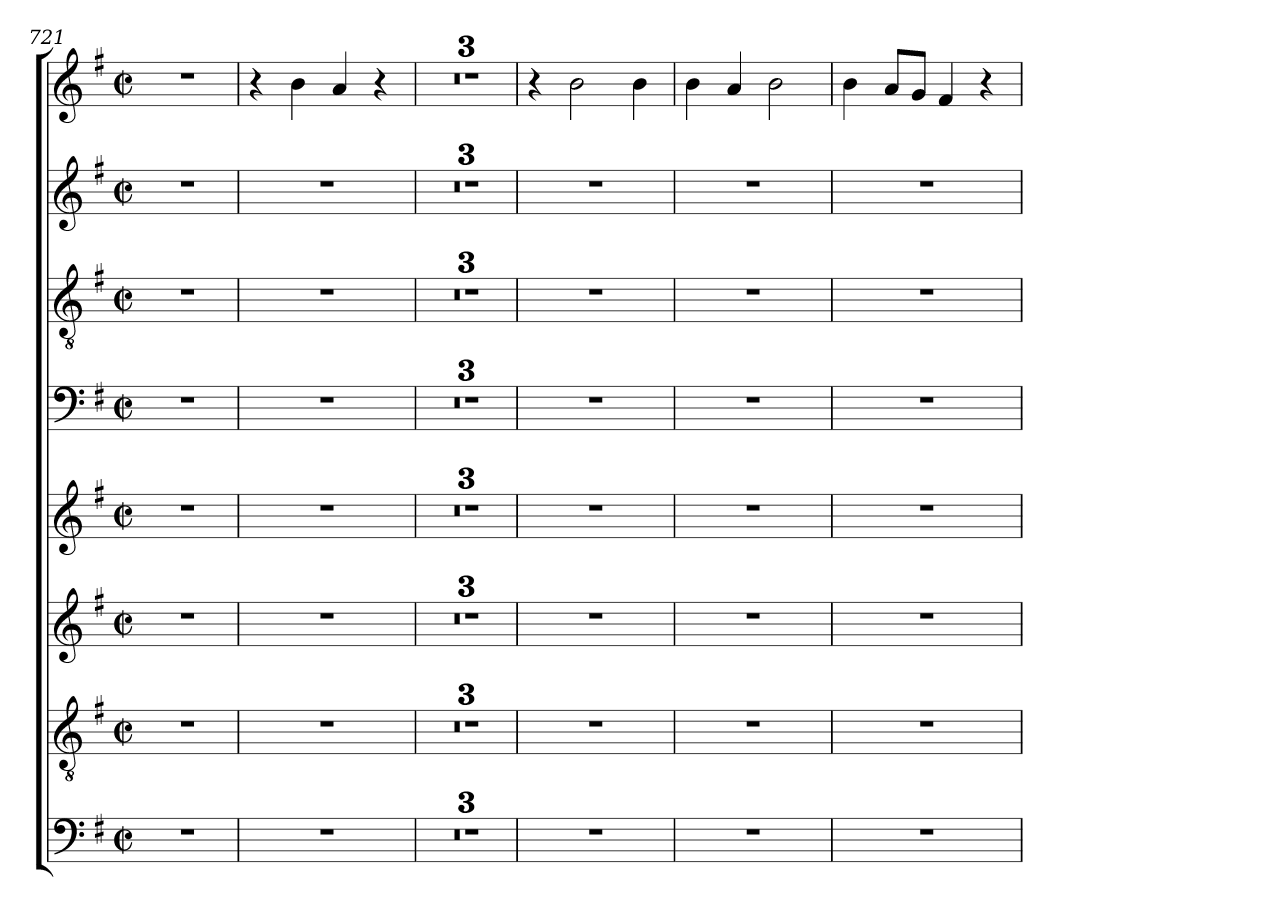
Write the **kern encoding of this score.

**kern	**kern	**kern	**kern	**kern	**kern	**kern	**kern
*part8	*part7	*part6	*part5	*part4	*part3	*part2	*part1
*staff8	*staff7	*staff6	*staff5	*staff4	*staff3	*staff2	*staff1
*clefF4	*clefGv2	*clefG2	*clefG2	*clefF4	*clefGv2	*clefG2	*clefG2
*k[f#]	*k[f#]	*k[f#]	*k[f#]	*k[f#]	*k[f#]	*k[f#]	*k[f#]
*G:	*G:	*G:	*G:	*G:	*G:	*G:	*G:
*M2/2	*M2/2	*M2/2	*M2/2	*M2/2	*M2/2	*M2/2	*M2/2
*met(c|)	*met(c|)	*met(c|)	*met(c|)	*met(c|)	*met(c|)	*met(c|)	*met(c|)
=721	=721	=721	=721	=721	=721	=721	=721
1r	1r	1r	1r	1r	1r	1r	1r
=722	=722	=722	=722	=722	=722	=722	=722
1r	1r	1r	1r	1r	1r	1r	4r
.	.	.	.	.	.	.	4b\
.	.	.	.	.	.	.	4a/
.	.	.	.	.	.	.	4r
=723	=723	=723	=723	=723	=723	=723	=723
1r	1r	1r	1r	1r	1r	1r	1r
=724	=724	=724	=724	=724	=724	=724	=724
1r	1r	1r	1r	1r	1r	1r	1r
=725	=725	=725	=725	=725	=725	=725	=725
1r	1r	1r	1r	1r	1r	1r	1r
!!LO:LB:g=z
=726	=726	=726	=726	=726	=726	=726	=726
1r	1r	1r	1r	1r	1r	1r	4r
.	.	.	.	.	.	.	2b\
.	.	.	.	.	.	.	4b\
=727	=727	=727	=727	=727	=727	=727	=727
1r	1r	1r	1r	1r	1r	1r	4b\
.	.	.	.	.	.	.	4a/
.	.	.	.	.	.	.	2b\
=728	=728	=728	=728	=728	=728	=728	=728
1r	1r	1r	1r	1r	1r	1r	4b\
.	.	.	.	.	.	.	8a/L
.	.	.	.	.	.	.	8g/J
.	.	.	.	.	.	.	4f#/
.	.	.	.	.	.	.	4r
=	=	=	=	=	=	=	=
*-	*-	*-	*-	*-	*-	*-	*-
